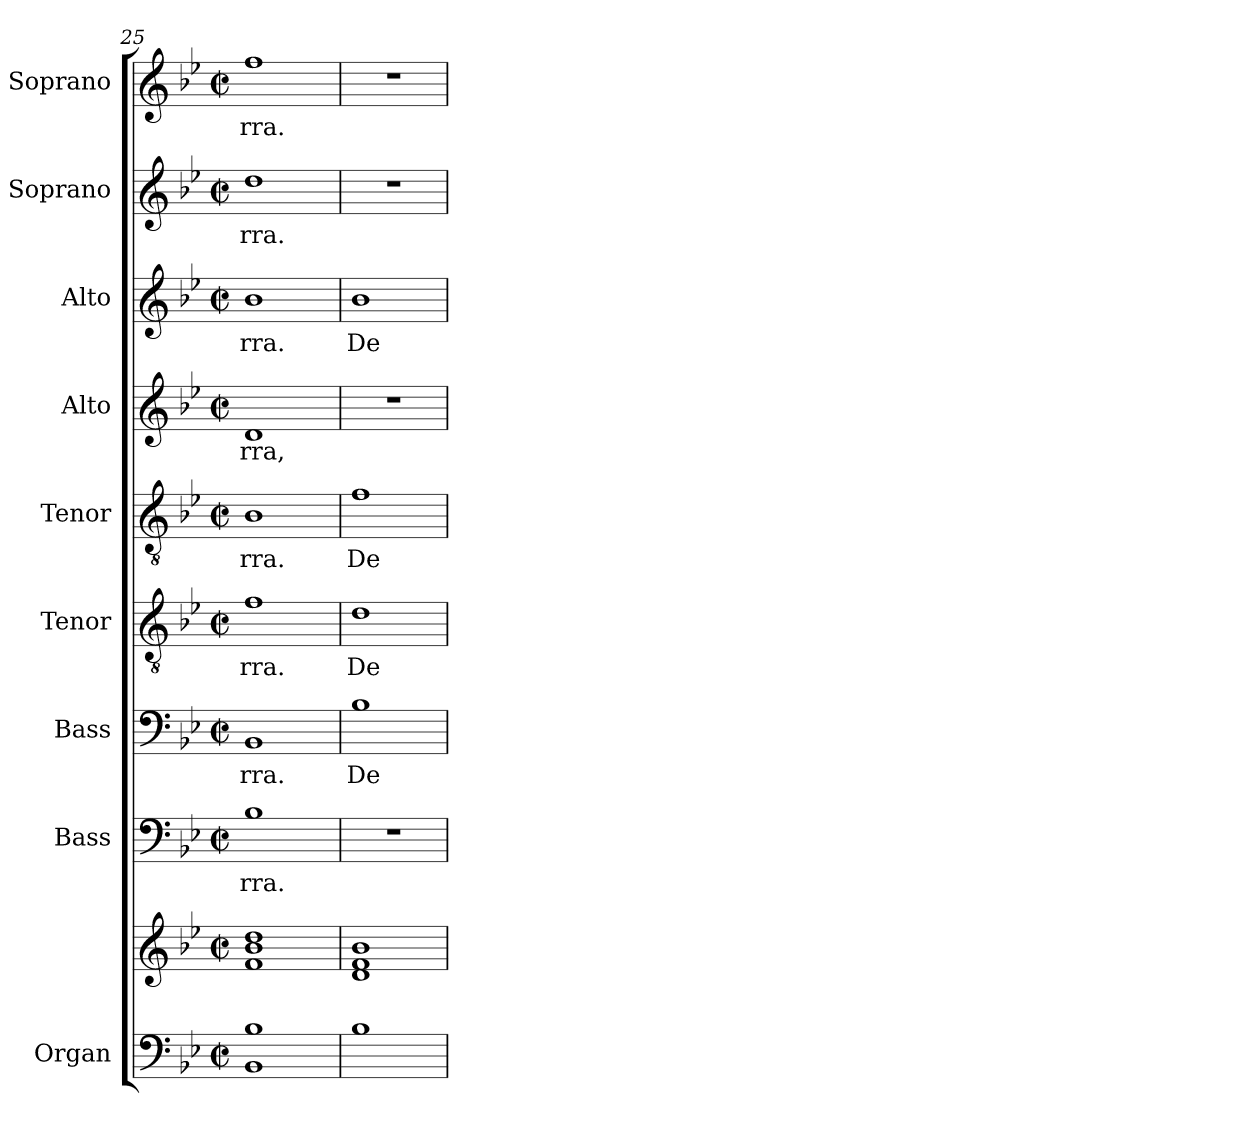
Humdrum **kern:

**kern	**kern	**kern	**text	**kern	**text	**kern	**text	**kern	**text	**kern	**text	**kern	**text	**kern	**text	**kern	**text
*part9	*part9	*part8	*part8	*part7	*part7	*part6	*part6	*part5	*part5	*part4	*part4	*part3	*part3	*part2	*part2	*part1	*part1
*staff10	*staff9	*staff8	*staff8	*staff7	*staff7	*staff6	*staff6	*staff5	*staff5	*staff4	*staff4	*staff3	*staff3	*staff2	*staff2	*staff1	*staff1
*I"Organ	*	*I"Bass	*	*I"Bass	*	*I"Tenor	*	*I"Tenor	*	*I"Alto	*	*I"Alto	*	*I"Soprano	*	*I"Soprano	*
*I'Organ.	*	*I'B.	*	*I'B.	*	*I'T.	*	*I'T.	*	*I'A.	*	*I'A.	*	*I'S.	*	*I'S.	*
*clefF4	*clefG2	*clefF4	*	*clefF4	*	*clefGv2	*	*clefGv2	*	*clefG2	*	*clefG2	*	*clefG2	*	*clefG2	*
*	*	*	*	*	*	*ITrd7c12	*	*ITrd7c12	*	*	*	*	*	*	*	*	*
*k[b-e-]	*k[b-e-]	*k[b-e-]	*	*k[b-e-]	*	*k[b-e-]	*	*k[b-e-]	*	*k[b-e-]	*	*k[b-e-]	*	*k[b-e-]	*	*k[b-e-]	*
*B-:	*B-:	*B-:	*	*B-:	*	*B-:	*	*B-:	*	*B-:	*	*B-:	*	*B-:	*	*B-:	*
*M2/2	*M2/2	*M2/2	*	*M2/2	*	*M2/2	*	*M2/2	*	*M2/2	*	*M2/2	*	*M2/2	*	*M2/2	*
*met(c|)	*met(c|)	*met(c|)	*	*met(c|)	*	*met(c|)	*	*met(c|)	*	*met(c|)	*	*met(c|)	*	*met(c|)	*	*met(c|)	*
=25	=25	=25	=25	=25	=25	=25	=25	=25	=25	=25	=25	=25	=25	=25	=25	=25	=25
!	!	!	!LO:LY:b:color=#000000	!	!	!	!	!	!	!	!	!	!	!	!	!	!
!	!	!	!	!	!LO:LY:b:color=#000000	!	!	!	!	!	!	!	!	!	!	!	!
!	!	!	!	!	!	!	!LO:LY:b:color=#000000	!	!	!	!	!	!	!	!	!	!
!	!	!	!	!	!	!	!	!	!LO:LY:b:color=#000000	!	!	!	!	!	!	!	!
!	!	!	!	!	!	!	!	!	!	!	!LO:LY:b:color=#000000	!	!	!	!	!	!
!	!	!	!	!	!	!	!	!	!	!	!	!	!LO:LY:b:color=#000000	!	!	!	!
!	!	!	!	!	!	!	!	!	!	!	!	!	!	!	!LO:LY:b:color=#000000	!	!
!	!	!	!	!	!	!	!	!	!	!	!	!	!	!	!	!	!LO:LY:b:color=#000000
1BB-i 1B-i	1fi 1b-i 1ddi	1B-i	-rra.	1BB-i	-rra.	1Fi	-rra.	1BB-i	-rra.	1di	-rra,	1b-i	-rra.	1ddi	-rra.	1ffi	-rra.
=26	=26	=26	=26	=26	=26	=26	=26	=26	=26	=26	=26	=26	=26	=26	=26	=26	=26
!	!	!	!	!	!LO:LY:b:color=#000000	!	!	!	!	!	!	!	!	!	!	!	!
!	!	!	!	!	!	!	!LO:LY:b:color=#000000	!	!	!	!	!	!	!	!	!	!
!	!	!	!	!	!	!	!	!	!LO:LY:b:color=#000000	!	!	!	!	!	!	!	!
!	!	!	!	!	!	!	!	!	!	!	!	!	!LO:LY:b:color=#000000	!	!	!	!
1B-i	1di 1fi 1b-i	1r	.	1B-i	De-	1Di	De-	1Fi	De-	1r	.	1b-i	De-	1r	.	1r	.
=	=	=	=	=	=	=	=	=	=	=	=	=	=	=	=	=	=
*-	*-	*-	*-	*-	*-	*-	*-	*-	*-	*-	*-	*-	*-	*-	*-	*-	*-
